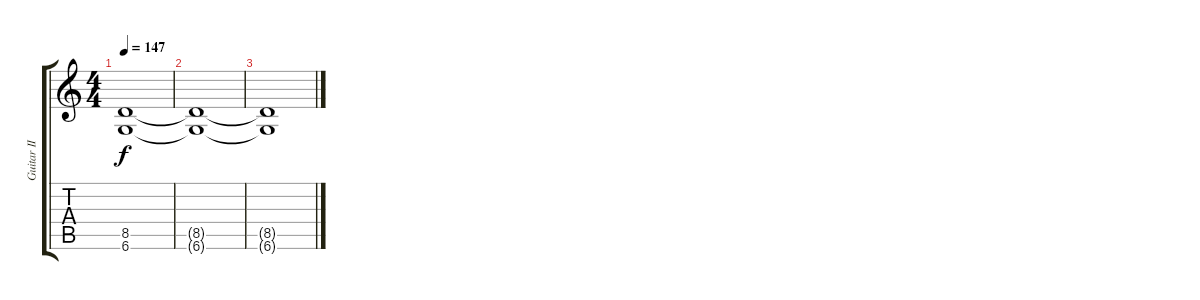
\track ("Guitar II [Roy Kronheim]" "Guitar II ") {instrument distortionguitar}
\staff {score tabs}
\tuning (Db4 Ab3 E3 B2 Gb2 Db2) {hide}
\ts (4 4)
\tempo 147
\clef g2
\ks c
(8.5{t} 6.6{t}).1{dy f} |
(8.5{t} 6.6{t}).1 |
(8.5{t} 6.6{t}).1
